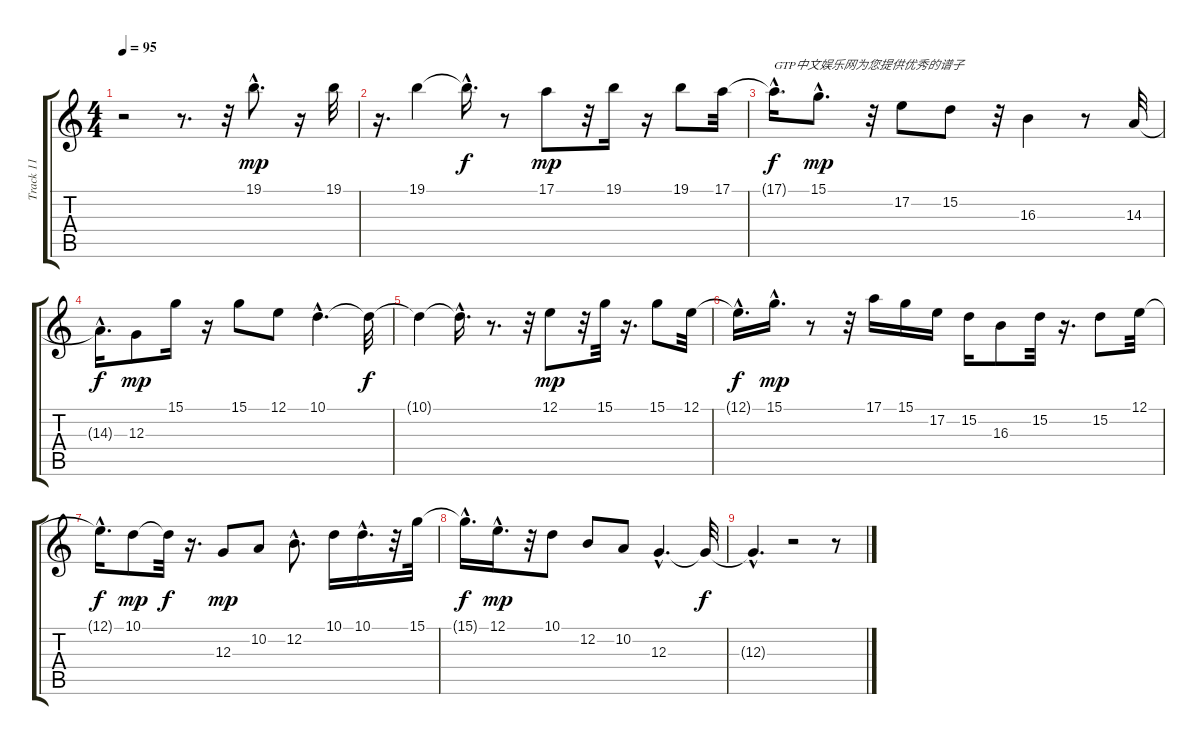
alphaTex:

\track ("Track 11" "Track 11") {instrument lead2sawtooth}
\staff {score tabs}
\tuning (E4 B3 G3 D3 A2 E2) {hide}
\ts (4 4)
\tempo 95
\clef g2
\ks c
r.2{dy mp instrument lead2sawtooth} r.8{d} r.32 19.1{hac}.8{d} r.16 19.1.32 |
r.16{d} 19.1.4 19.1{hac t}.16{d dy f} r.8 17.1.8{dy mp} r.32 19.1.16 r.16 19.1.8 17.1.32 |
17.1{hac t}.16{d txt "GTP中文娱乐网为您提供优秀的谱子" dy f} 15.1{hac}.8{d dy mp} r.32 17.2.8 15.2.8 r.32 16.3.4 r.8 14.3.32 |
14.3{hac t}.16{d dy f} 12.3.8{dy mp} 15.1.16 r.16 15.1.8 12.1.8 10.1{hac}.4{d} 10.1{t}.32{dy f} |
10.1{t}.4 10.1{hac t}.16{d} r.8{d} r.32 12.1.8{dy mp} r.32 15.1.32 r.16{d} 15.1.8 12.1.32 |
12.1{hac t}.16{d dy f} 15.1{hac}.16{d dy mp} r.8 r.32 17.1.16 15.1.16 17.2.16 15.2.16 16.3.8 15.2.32 r.16{d} 15.2.8 12.1.32 |
12.1{hac t}.16{d dy f} 10.1.8{dy mp} 10.1{t}.32{dy f} r.16{d} 12.3.8{dy mp} 10.2.8 12.2{hac}.8{d} 10.1.16 10.1{hac}.16{d} r.32 15.1.32 |
15.1{hac t}.16{d dy f} 12.1{hac}.16{d dy mp} r.32 10.1.8 12.2.8 10.2.8 12.3{hac}.4{d} 12.3{t}.32{dy f} |
12.3{hac t}.4{d} r.2 r.8
